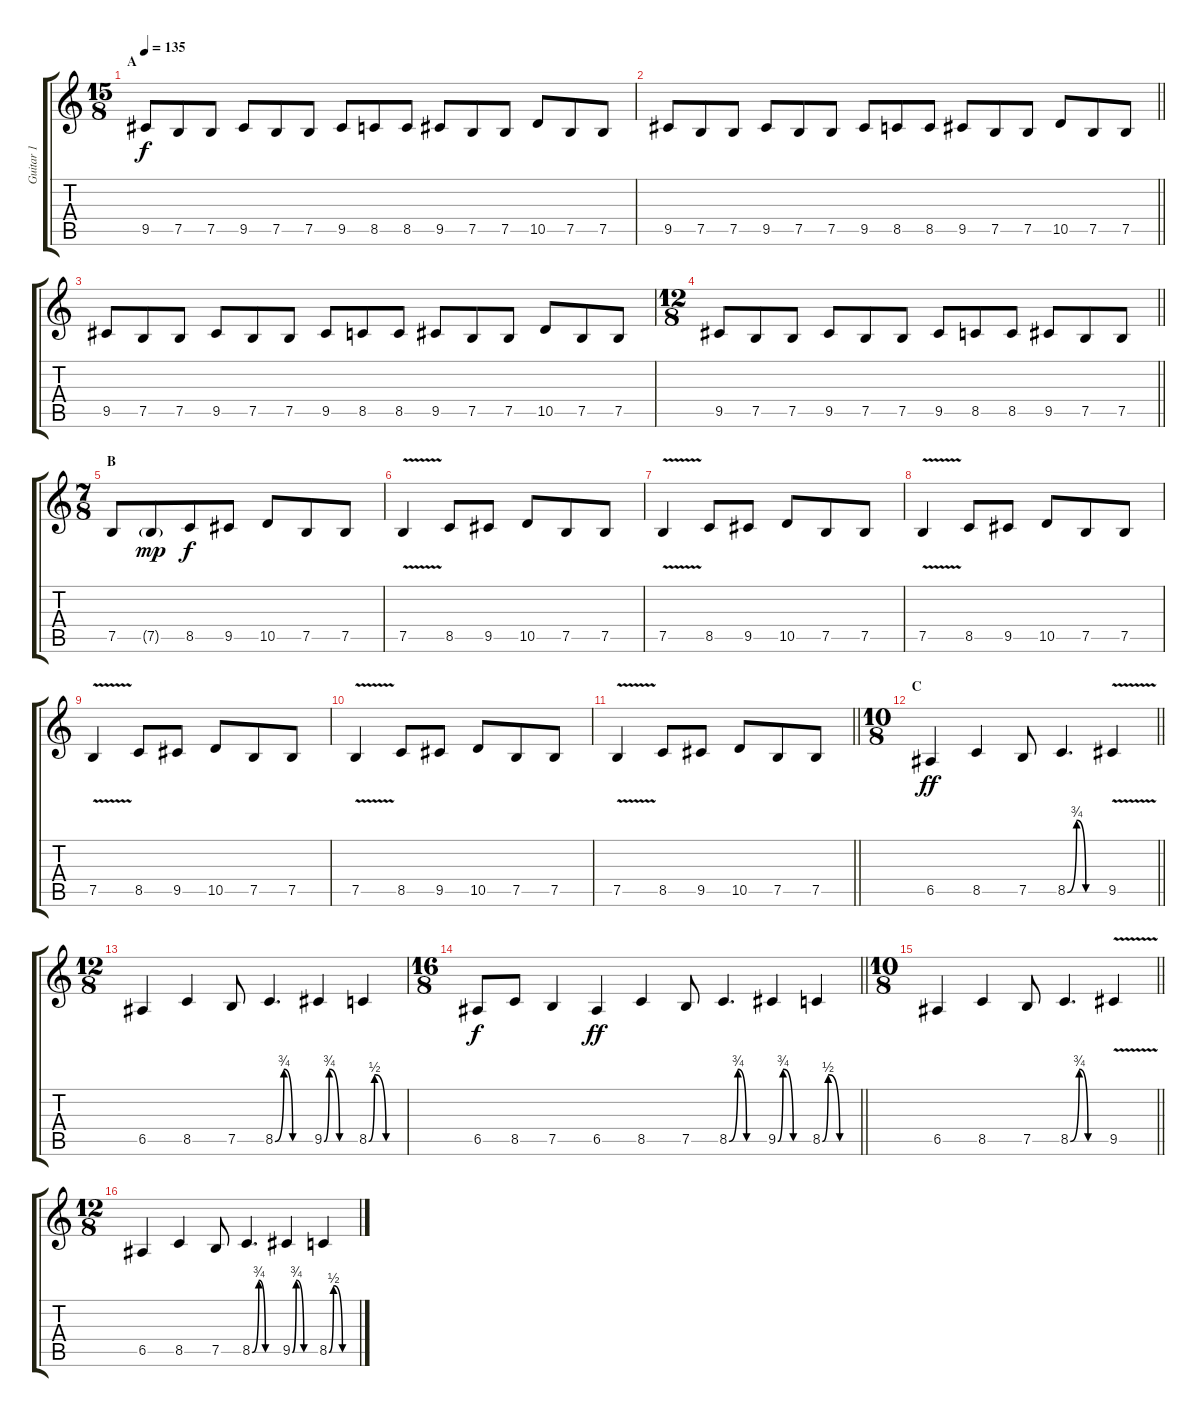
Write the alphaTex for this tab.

\track ("Guitar 1" "Guitar 1") {instrument distortionguitar}
\staff {score tabs}
\tuning (B3 Gb3 D3 A2 E2 B1) {hide}
\ts (15 8)
\section ("" "A")
\tempo 135
\clef g2
\ks c
9.5.8{dy f} 7.5.8 7.5.8 9.5.8 7.5.8 7.5.8 9.5.8 8.5.8 8.5.8 9.5.8 7.5.8 7.5.8 10.5.8 7.5.8 7.5.8 |
\barLineRight lightlight
9.5.8 7.5.8 7.5.8 9.5.8 7.5.8 7.5.8 9.5.8 8.5.8 8.5.8 9.5.8 7.5.8 7.5.8 10.5.8 7.5.8 7.5.8 |
9.5.8 7.5.8 7.5.8 9.5.8 7.5.8 7.5.8 9.5.8 8.5.8 8.5.8 9.5.8 7.5.8 7.5.8 10.5.8 7.5.8 7.5.8 |
\ts (12 8)
\barLineRight lightlight
9.5.8 7.5.8 7.5.8 9.5.8 7.5.8 7.5.8 9.5.8 8.5.8 8.5.8 9.5.8 7.5.8 7.5.8 |
\ts (7 8)
\section ("" "B")
7.5.8 7.5{g}.8{dy mp} 8.5.8{dy f} 9.5.8 10.5.8 7.5.8 7.5.8 |
7.5{v}.4 8.5.8 9.5.8 10.5.8 7.5.8 7.5.8 |
7.5{v}.4 8.5.8 9.5.8 10.5.8 7.5.8 7.5.8 |
7.5{v}.4 8.5.8 9.5.8 10.5.8 7.5.8 7.5.8 |
7.5{v}.4 8.5.8 9.5.8 10.5.8 7.5.8 7.5.8 |
7.5{v}.4 8.5.8 9.5.8 10.5.8 7.5.8 7.5.8 |
\barLineRight lightlight
7.5{v}.4 8.5.8 9.5.8 10.5.8 7.5.8 7.5.8 |
\ts (10 8)
\section ("" "C")
\barLineRight lightlight
6.5.4{dy ff} 8.5.4 7.5.8 8.5{be (custom 0 0 15 3 30 0 60 0)}.4{d} 9.5{v}.4 |
\ts (12 8)
6.5.4 8.5.4 7.5.8 8.5{be (custom 0 0 15 3 30 0 60 0)}.4{d} 9.5{be (custom 0 0 10 3 30 0 60 0)}.4 8.5{be (custom 0 0 10 2 30 0 60 0)}.4 |
\ts (16 8)
\barLineRight lightlight
6.5.8{dy f} 8.5.8 7.5.4 6.5.4{dy ff} 8.5.4 7.5.8 8.5{be (custom 0 0 15 3 30 0 60 0)}.4{d} 9.5{be (custom 0 0 10 3 30 0 60 0)}.4 8.5{be (custom 0 0 10 2 30 0 60 0)}.4 |
\ts (10 8)
\section ("" "")
\barLineRight lightlight
6.5.4 8.5.4 7.5.8 8.5{be (custom 0 0 15 3 30 0 60 0)}.4{d} 9.5{v}.4 |
\ts (12 8)
6.5.4 8.5.4 7.5.8 8.5{be (custom 0 0 15 3 30 0 60 0)}.4{d} 9.5{be (custom 0 0 10 3 30 0 60 0)}.4 8.5{be (custom 0 0 10 2 30 0 60 0)}.4
